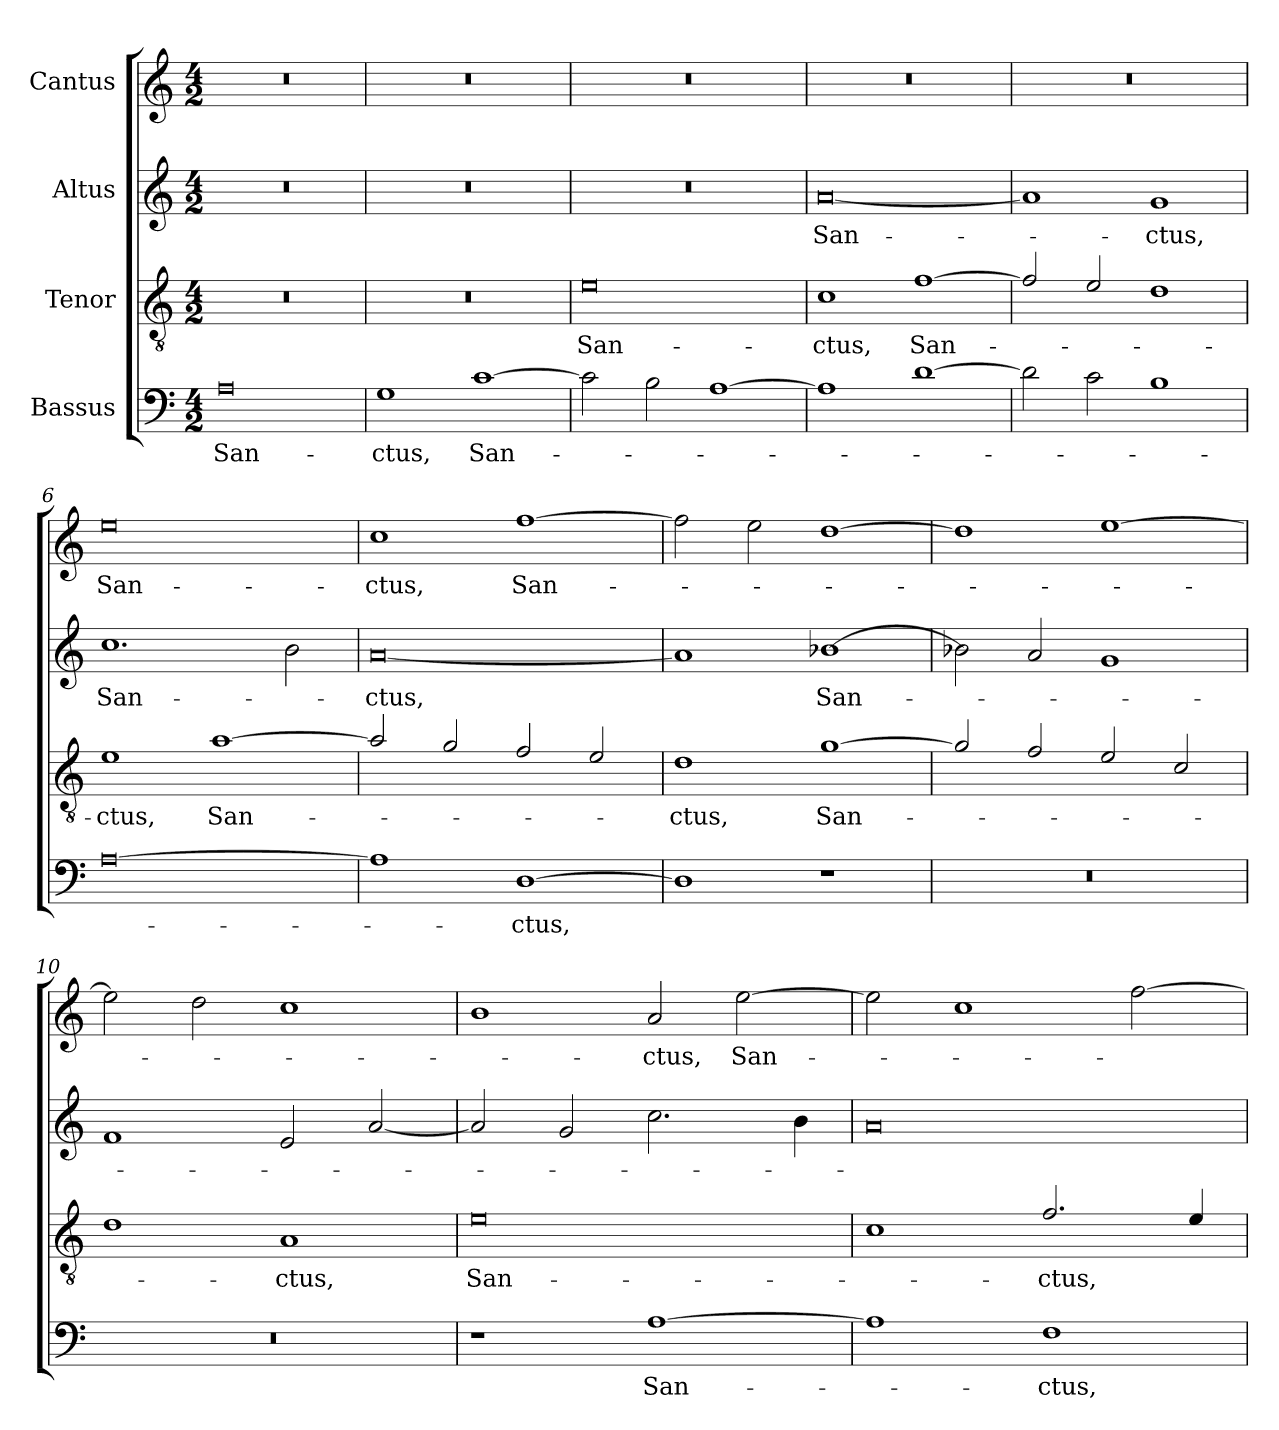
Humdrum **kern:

**kern	**text	**kern	**text	**kern	**text	**kern	**text
*part4	*part4	*part3	*part3	*part2	*part2	*part1	*part1
*staff4	*staff4	*staff3	*staff3	*staff2	*staff2	*staff1	*staff1
*I"Bassus	*	*I"Tenor	*	*I"Altus	*	*I"Cantus	*
*clefF4	*	*clefGv2	*	*clefG2	*	*clefG2	*
*k[]	*	*k[]	*	*k[]	*	*k[]	*
*M4/2	*	*M4/2	*	*M4/2	*	*M4/2	*
=1	=1	=1	=1	=1	=1	=1	=1
0A\	San-	0r	.	0r	.	0r	.
=2	=2	=2	=2	=2	=2	=2	=2
1G\	-ctus,	0r	.	0r	.	0r	.
[1c\	San-	.	.	.	.	.	.
=3	=3	=3	=3	=3	=3	=3	=3
2c\]	.	0e\	San-	0r	.	0r	.
2B\	.	.	.	.	.	.	.
[1A\	.	.	.	.	.	.	.
=4	=4	=4	=4	=4	=4	=4	=4
1A\]	.	1c\	-ctus,	[0a/	San-	0r	.
[1d\	.	[1f\	San-	.	.	.	.
=5	=5	=5	=5	=5	=5	=5	=5
2d\]	.	2f/]	.	1a/]	.	0r	.
2c\	.	2e/	.	.	.	.	.
1B\	.	1d\	.	1g/	-ctus,	.	.
=6	=6	=6	=6	=6	=6	=6	=6
[0A\	.	1e\	-ctus,	1.cc\	San-	0ee\	San-
.	.	[1a\	San-	.	.	.	.
.	.	.	.	2b\	.	.	.
=7	=7	=7	=7	=7	=7	=7	=7
1A\]	.	2a/]	.	[0a/	-ctus,	1cc\	-ctus,
.	.	2g/	.	.	.	.	.
[1D\	-ctus,	2f/	.	.	.	[1ff\	San-
.	.	2e/	.	.	.	.	.
=8	=8	=8	=8	=8	=8	=8	=8
1D\]	.	1d\	-ctus,	1a/]	.	2ff\]	.
.	.	.	.	.	.	2ee\	.
1r	.	[1g\	San-	[1b-X\	San-	[1dd\	.
=9	=9	=9	=9	=9	=9	=9	=9
0r	.	2g/]	.	2b-X\]	.	1dd\]	.
.	.	2f/	.	2a/	.	.	.
.	.	2e/	.	1g/	.	[1ee\	.
.	.	2c/	.	.	.	.	.
=10	=10	=10	=10	=10	=10	=10	=10
0r	.	1d\	.	1f/	.	2ee\]	.
.	.	.	.	.	.	2dd\	.
.	.	1A/	-ctus,	2e/	.	1cc\	.
.	.	.	.	[2a/	.	.	.
=11	=11	=11	=11	=11	=11	=11	=11
1r	.	0e\	San-	2a/]	.	1b\	.
.	.	.	.	2g/	.	.	.
[1A\	San-	.	.	2.cc\	.	2a/	-ctus,
.	.	.	.	.	.	[2ee\	San-
.	.	.	.	4b\	.	.	.
=12	=12	=12	=12	=12	=12	=12	=12
1A\]	.	1c\	.	0a/	.	2ee\]	.
.	.	.	.	.	.	1cc\	.
1F\	-ctus,	2.f/	-ctus,	.	.	.	.
.	.	.	.	.	.	[2ff\	.
.	.	4e/	.	.	.	.	.
=	=	=	=	=	=	=	=
*-	*-	*-	*-	*-	*-	*-	*-
